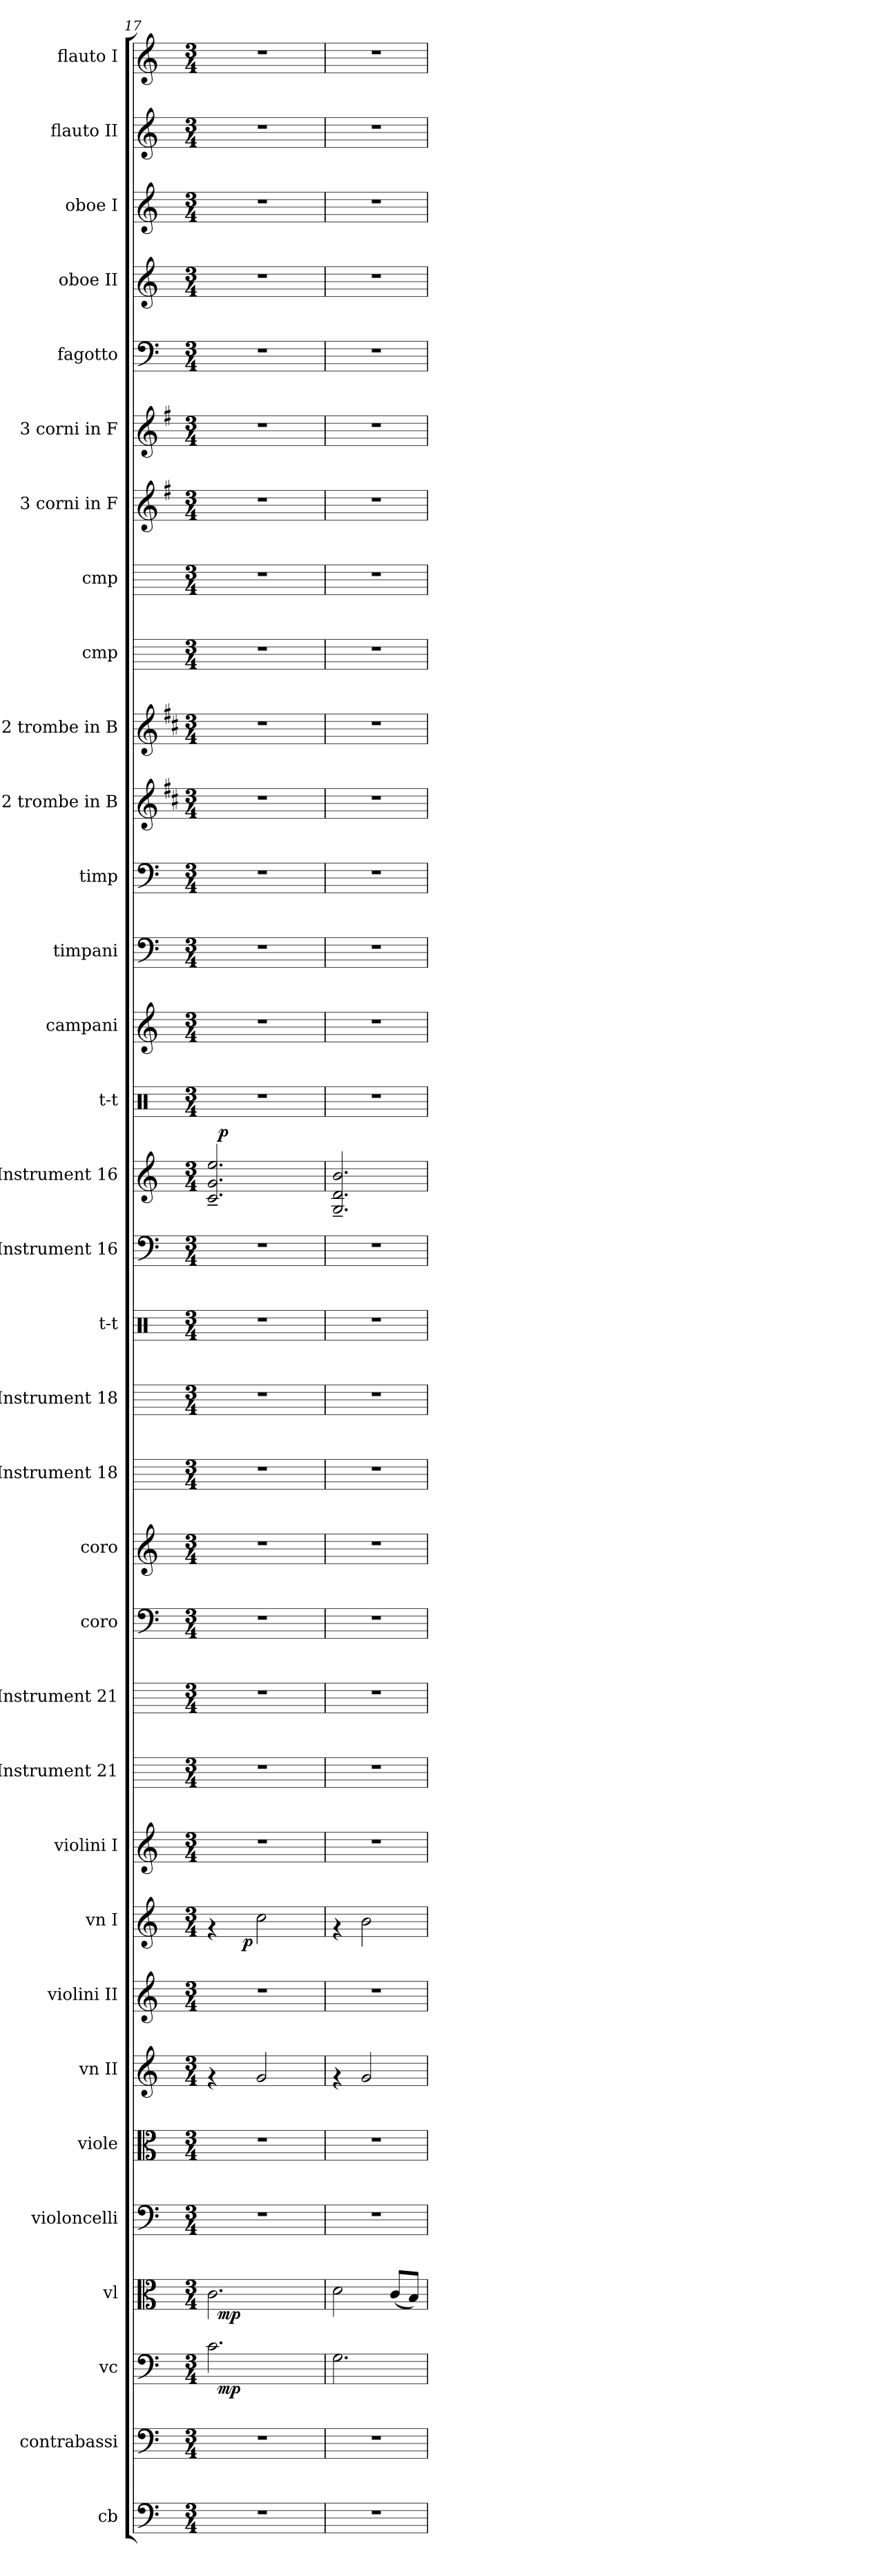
**kern	**kern	**kern	**dynam	**kern	**dynam	**kern	**kern	**kern	**kern	**kern	**dynam	**kern	**kern	**kern	**kern	**kern	**kern	**kern	**kern	**kern	**kern	**text	**dynam	**kern	**kern	**kern	**kern	**kern	**kern	**kern	**kern	**kern	**kern	**kern	**kern	**kern	**kern	**kern
*part34	*part33	*part32	*part32	*part31	*part31	*part30	*part29	*part28	*part27	*part26	*part26	*part25	*part24	*part23	*part22	*part21	*part20	*part19	*part18	*part17	*part16	*part16	*part16	*part15	*part14	*part13	*part12	*part11	*part10	*part9	*part8	*part7	*part6	*part5	*part4	*part3	*part2	*part1
*staff34	*staff33	*staff32	*staff32	*staff31	*staff31	*staff30	*staff29	*staff28	*staff27	*staff26	*staff26	*staff25	*staff24	*staff23	*staff22	*staff21	*staff20	*staff19	*staff18	*staff17	*staff16	*staff16	*staff16	*staff15	*staff14	*staff13	*staff12	*staff11	*staff10	*staff9	*staff8	*staff7	*staff6	*staff5	*staff4	*staff3	*staff2	*staff1
*I"cb	*I"contrabassi	*I"vc	*	*I"vl	*	*I"violoncelli	*I"viole	*I"vn II	*I"violini II	*I"vn I	*	*I"violini I	*I"Instrument 21	*I"Instrument 21	*I"coro	*I"coro	*I"Instrument 18	*I"Instrument 18	*I"t-t	*I"Instrument 16	*I"Instrument 16	*	*	*I"t-t	*I"campani	*I"timpani	*I"timp	*I"2 trombe  in B	*I"2 trombe  in B	*I"cmp	*I"cmp	*I"3 corni  in F	*I"3 corni  in F	*I"fagotto	*I"oboe II	*I"oboe I	*I"flauto II	*I"flauto I
*I'cb	*I'cb	*I'vc	*	*I'vl	*	*I'vc	*I'vl	*I'vn II	*I'vn II	*I'vn I	*	*I'vn I	*	*	*	*	*	*	*	*	*	*	*	*I't-t	*I'cmp	*I'timp	*I'timp	*	*	*	*	*	*	*I'fag	*I'ob II	*I'ob I	*I'fl II	*I'fl I
*clefF4	*clefF4	*clefF4	*	*clefC3	*	*clefF4	*clefC3	*clefG2	*clefG2	*clefG2	*	*clefG2	*	*	*clefF4	*clefG2	*	*	*clefX	*clefF4	*clefG2	*	*	*clefX	*clefG2	*clefF4	*clefF4	*clefG2	*clefG2	*	*	*clefG2	*clefG2	*clefF4	*clefG2	*clefG2	*clefG2	*clefG2
*	*ITrd7c12	*	*	*	*	*	*	*	*	*	*	*	*	*	*	*	*	*	*	*	*	*	*	*	*	*	*	*ITrd1c2	*ITrd1c2	*ITrd-3c-5	*ITrd1c2	*ITrd-3c-5	*ITrd-3c-5	*	*	*	*	*
*k[]	*k[]	*k[]	*	*k[]	*	*k[]	*k[]	*k[]	*k[]	*k[]	*	*k[]	*k[]	*k[]	*k[]	*k[]	*k[]	*k[]	*	*k[]	*k[]	*	*	*	*k[]	*k[]	*k[]	*k[]	*k[]	*k[b-]	*k[b-e-]	*k[]	*k[]	*k[]	*k[]	*k[]	*k[]	*k[]
*C:	*C:	*C:	*	*C:	*	*C:	*C:	*C:	*C:	*C:	*	*C:	*C:	*C:	*C:	*C:	*C:	*C:	*	*C:	*C:	*	*	*	*C:	*C:	*C:	*C:	*C:	*F:	*B-:	*C:	*C:	*C:	*C:	*C:	*C:	*C:
*M3/4	*M3/4	*M3/4	*	*M3/4	*	*M3/4	*M3/4	*M3/4	*M3/4	*M3/4	*	*M3/4	*M3/4	*M3/4	*M3/4	*M3/4	*M3/4	*M3/4	*M3/4	*M3/4	*M3/4	*	*	*M3/4	*M3/4	*M3/4	*M3/4	*M3/4	*M3/4	*M3/4	*M3/4	*M3/4	*M3/4	*M3/4	*M3/4	*M3/4	*M3/4	*M3/4
=17	=17	=17	=17	=17	=17	=17	=17	=17	=17	=17	=17	=17	=17	=17	=17	=17	=17	=17	=17	=17	=17	=17	=17	=17	=17	=17	=17	=17	=17	=17	=17	=17	=17	=17	=17	=17	=17	=17
!	!	!	!	!	!	!	!	!	!	!	!	!	!	!	!	!	!	!	!	!	!	!LO:LY:b:rj	!	!	!	!	!	!	!	!	!	!	!	!	!	!	!	!
*	*	*^	*	*^	*	*	*	*	*	*^	*	*	*	*	*	*	*	*	*	*	*^	*	*	*	*	*	*	*	*	*	*	*	*	*	*	*	*	*
2.r	2.r	2.c\	32.ryy	.	2.c\	32.ryy	.	2.r	2.r	4rf	2.r	4rf	8ryy	.	2.r	2.r	2.r	2.r	2.r	2.r	2.r	2.r	2.r	2.g/~> 2.c/~> 2.ee/~>	32.ryy	--	.	2.r	2.r	2.r	2.r	2.r	2.r	2.r	2.r	2.r	2.r	2.r	2.r	2.r	2.r	2.r
!	!	!	!	!LO:DY:b	!	!	!LO:DY:b	!	!	!	!	!	!	!	!	!	!	!	!	!	!	!	!	!	!	!	!LO:DY:b	!	!	!	!	!	!	!	!	!	!	!	!	!	!	!
.	.	.	2ryy	mp	.	2ryy	mp	.	.	.	.	.	.	.	.	.	.	.	.	.	.	.	.	.	2ryy	.	p	.	.	.	.	.	.	.	.	.	.	.	.	.	.	.
.	.	.	.	.	.	.	.	.	.	.	.	.	32.ryy	.	.	.	.	.	.	.	.	.	.	.	.	.	.	.	.	.	.	.	.	.	.	.	.	.	.	.	.	.
!	!	!	!	!	!	!	!	!	!	!	!	!	!	!LO:DY:b	!	!	!	!	!	!	!	!	!	!	!	!	!	!	!	!	!	!	!	!	!	!	!	!	!	!	!	!
.	.	.	.	.	.	.	.	.	.	.	.	.	2ryy	p	.	.	.	.	.	.	.	.	.	.	.	.	.	.	.	.	.	.	.	.	.	.	.	.	.	.	.	.
.	.	.	.	.	.	.	.	.	.	2g/	.	2cc\	.	.	.	.	.	.	.	.	.	.	.	.	.	.	.	.	.	.	.	.	.	.	.	.	.	.	.	.	.	.
.	.	.	8ryy	.	.	8ryy	.	.	.	.	.	.	.	.	.	.	.	.	.	.	.	.	.	.	8ryy	.	.	.	.	.	.	.	.	.	.	.	.	.	.	.	.	.
.	.	.	16ryy	.	.	16ryy	.	.	.	.	.	.	16ryy	.	.	.	.	.	.	.	.	.	.	.	16ryy	.	.	.	.	.	.	.	.	.	.	.	.	.	.	.	.	.
.	.	.	64ryy	.	.	64ryy	.	.	.	.	.	.	64ryy	.	.	.	.	.	.	.	.	.	.	.	64ryy	.	.	.	.	.	.	.	.	.	.	.	.	.	.	.	.	.
=18	=18	=18	=18	=18	=18	=18	=18	=18	=18	=18	=18	=18	=18	=18	=18	=18	=18	=18	=18	=18	=18	=18	=18	=18	=18	=18	=18	=18	=18	=18	=18	=18	=18	=18	=18	=18	=18	=18	=18	=18	=18	=18
!	!	!	!	!	!	!	!	!	!	!	!	!	!	!	!	!	!	!	!	!	!	!	!	!	!	!LO:LY:b:rj	!	!	!	!	!	!	!	!	!	!	!	!	!	!	!	!
*	*	*v	*v	*	*	*	*	*	*	*	*	*v	*v	*	*	*	*	*	*	*	*	*	*	*v	*v	*	*	*	*	*	*	*	*	*	*	*	*	*	*	*	*	*
*	*	*	*	*v	*v	*	*	*	*	*	*	*	*	*	*	*	*	*	*	*	*	*	*	*	*	*	*	*	*	*	*	*	*	*	*	*	*	*	*
2.r	2.r	2.G\	.	2d\	.	2.r	2.r	4rf	2.r	4rf	.	2.r	2.r	2.r	2.r	2.r	2.r	2.r	2.r	2.r	2.d/~> 2.G/~> 2.b/~>	--	.	2.r	2.r	2.r	2.r	2.r	2.r	2.r	2.r	2.r	2.r	2.r	2.r	2.r	2.r	2.r
.	.	.	.	.	.	.	.	2g/	.	2b\	.	.	.	.	.	.	.	.	.	.	.	.	.	.	.	.	.	.	.	.	.	.	.	.	.	.	.	.
.	.	.	.	(<8c/L	.	.	.	.	.	.	.	.	.	.	.	.	.	.	.	.	.	.	.	.	.	.	.	.	.	.	.	.	.	.	.	.	.	.
.	.	.	.	8B/J)	.	.	.	.	.	.	.	.	.	.	.	.	.	.	.	.	.	.	.	.	.	.	.	.	.	.	.	.	.	.	.	.	.	.
=	=	=	=	=	=	=	=	=	=	=	=	=	=	=	=	=	=	=	=	=	=	=	=	=	=	=	=	=	=	=	=	=	=	=	=	=	=	=
*-	*-	*-	*-	*-	*-	*-	*-	*-	*-	*-	*-	*-	*-	*-	*-	*-	*-	*-	*-	*-	*-	*-	*-	*-	*-	*-	*-	*-	*-	*-	*-	*-	*-	*-	*-	*-	*-	*-
